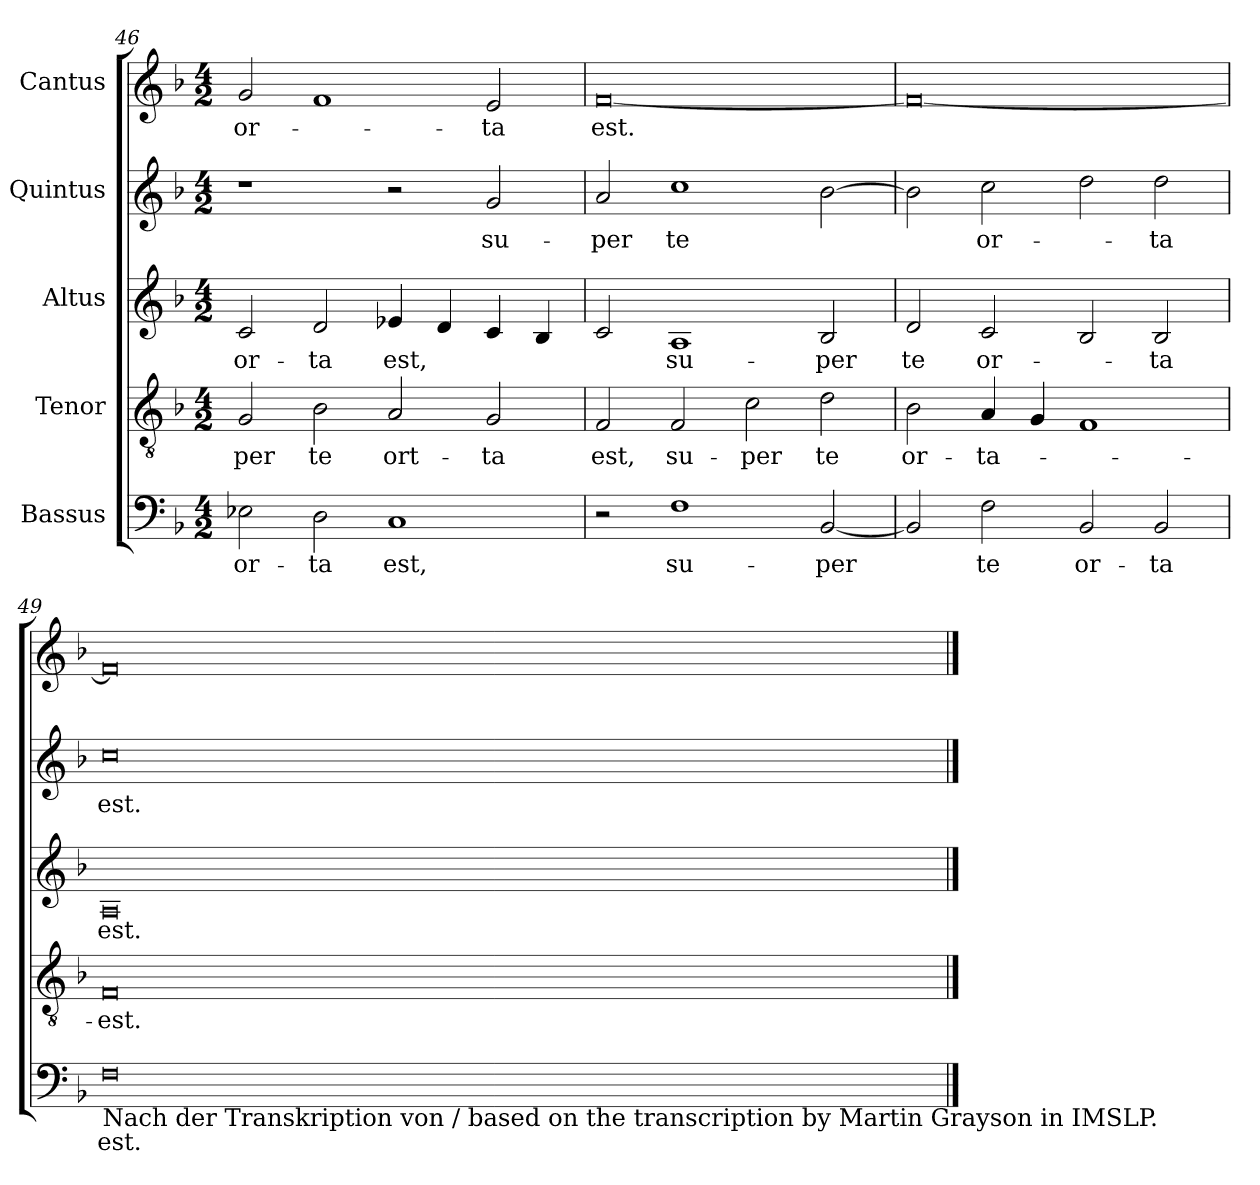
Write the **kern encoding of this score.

**kern	**text	**kern	**text	**kern	**text	**kern	**text	**kern	**text
*part5	*part5	*part4	*part4	*part3	*part3	*part2	*part2	*part1	*part1
*staff5	*staff5	*staff4	*staff4	*staff3	*staff3	*staff2	*staff2	*staff1	*staff1
*I"Bassus	*	*I"Tenor	*	*I"Altus	*	*I"Quintus	*	*I"Cantus	*
*clefF4	*	*clefGv2	*	*clefG2	*	*clefG2	*	*clefG2	*
*k[b-]	*	*k[b-]	*	*k[b-]	*	*k[b-]	*	*k[b-]	*
*F:	*	*F:	*	*F:	*	*F:	*	*F:	*
*M4/2	*	*M4/2	*	*M4/2	*	*M4/2	*	*M4/2	*
=46	=46	=46	=46	=46	=46	=46	=46	=46	=46
!	!LO:LY:b	!	!LO:LY:b	!	!LO:LY:b	!	!	!	!LO:LY:b
2E-X	or-	2G	-per	2c	or-	1r	.	2g	or-
!	!LO:LY:b	!	!LO:LY:b	!	!LO:LY:b	!	!	!	!
2D	-ta	2B-	te	2d	-ta	.	.	1f	.
!	!LO:LY:b	!	!LO:LY:b	!	!LO:LY:b	!	!	!	!
1C	est,	2A	ort-	4e-X	est,	2r	.	.	.
.	.	.	.	4d	.	.	.	.	.
!	!	!	!LO:LY:b	!	!	!	!LO:LY:b	!	!LO:LY:b
.	.	2G	-ta	4c	.	2g	su-	2e	-ta
.	.	.	.	4B-	.	.	.	.	.
=47	=47	=47	=47	=47	=47	=47	=47	=47	=47
!	!	!	!LO:LY:b	!	!	!	!LO:LY:b	!	!LO:LY:b
2r	.	2F	est,	2c	.	2a	-per	[0f	est.
!	!LO:LY:b	!	!LO:LY:b	!	!LO:LY:b	!	!LO:LY:b	!	!
1F	su-	2F	su-	1A	su-	1cc	te	.	.
!	!	!	!LO:LY:b	!	!	!	!	!	!
.	.	2c	-per	.	.	.	.	.	.
!	!LO:LY:b	!	!LO:LY:b	!	!LO:LY:b	!	!	!	!
[2BB-	-per	2d	te	2B-	-per	[2b-	.	.	.
=48	=48	=48	=48	=48	=48	=48	=48	=48	=48
!	!	!	!LO:LY:b	!	!LO:LY:b	!	!	!	!
2BB-]	.	2B-	or-	2d	te	2b-]	.	0f_	.
!	!LO:LY:b	!	!LO:LY:b	!	!LO:LY:b	!	!LO:LY:b	!	!
2F	te	4A	-ta-	2c	or-	2cc	or-	.	.
.	.	4G	.	.	.	.	.	.	.
!	!LO:LY:b	!	!	!	!	!	!	!	!
2BB-	or-	1F	.	2B-	.	2dd	.	.	.
!	!LO:LY:b	!	!	!	!LO:LY:b	!	!LO:LY:b	!	!
2BB-	-ta	.	.	2B-	-ta	2dd	-ta	.	.
=49	=49	=49	=49	=49	=49	=49	=49	=49	=49
!LO:TX:b:t=Nach der Transkription von / based on the transcription by Martin Grayson in IMSLP.	!	!	!	!	!	!	!	!	!
!	!LO:LY:b	!	!LO:LY:b	!	!LO:LY:b	!	!LO:LY:b	!	!
0F	est.	0F	-est.	0A	est.	0cc	est.	0f]	.
==	==	==	==	==	==	==	==	==	==
*-	*-	*-	*-	*-	*-	*-	*-	*-	*-
